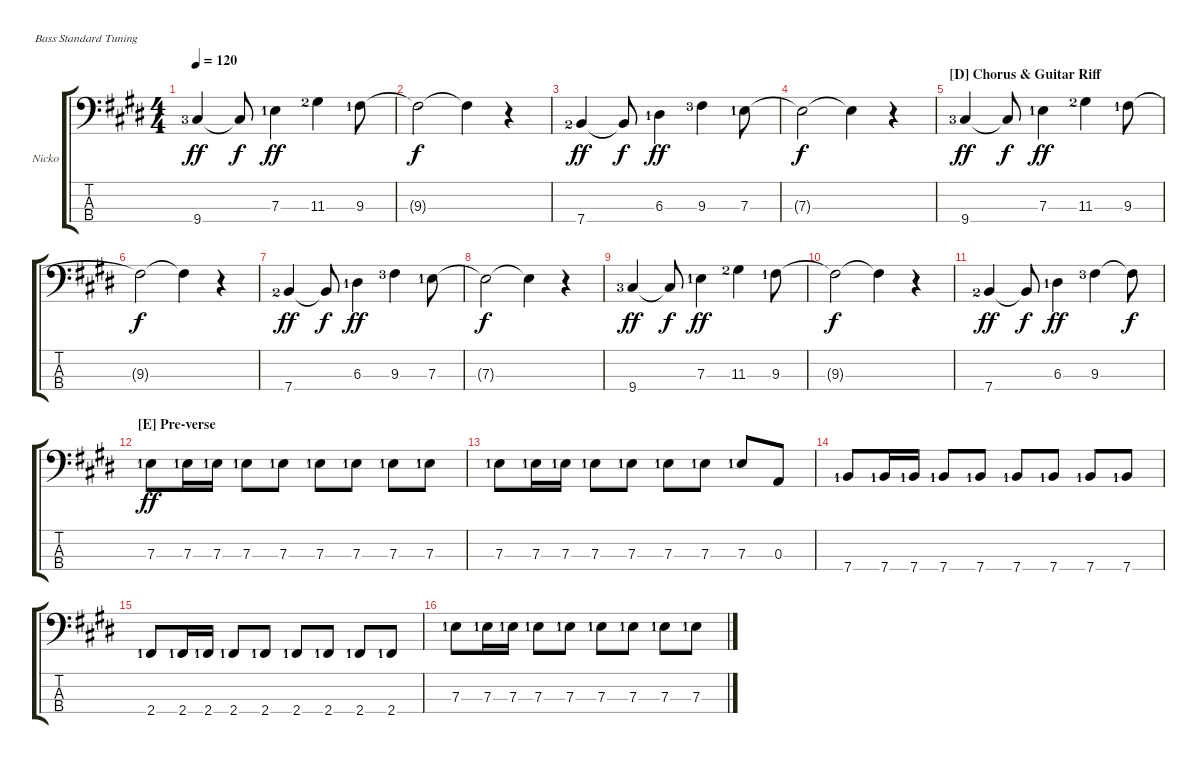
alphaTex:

\bracketExtendMode groupsimilarinstruments
\firstSystemTrackNameOrientation horizontal
\otherSystemsTrackNameOrientation horizontal
\track ("Electric Bass Guitar" "Nicko") {instrument electricbasspick}
\staff {score tabs}
\tuning (G2 D2 A1 E1)
\ts (4 4)
\tempo 120
\clef f4
\scale
0.543693
\ks e
9.4{lf 4}.4{dy ff} 9.4{t}.8{dy f} 7.3{lf 2}.4{dy ff} 11.3{lf 3}.4 9.3{lf 2}.8 |
\scale
0.456053 9.3{t}.2{dy f} 9.3{t}.4 r.4 |
\scale
0.544467 7.4{lf 3}.4{dy ff} 7.4{t}.8{dy f} 6.3{lf 2}.4{dy ff} 9.3{lf 4}.4 7.3{lf 2}.8 |
\scale
0.455368 7.3{t}.2{dy f} 7.3{t}.4 r.4 |
\section ("D" "Chorus & Guitar Riff")
\scale
0.547843 9.4{lf 4}.4{dy ff} 9.4{t}.8{dy f} 7.3{lf 2}.4{dy ff} 11.3{lf 3}.4 9.3{lf 2}.8 |
\scale
0.45192 9.3{t}.2{dy f} 9.3{t}.4 r.4 |
\scale
0.549994 7.4{lf 3}.4{dy ff} 7.4{t}.8{dy f} 6.3{lf 2}.4{dy ff} 9.3{lf 4}.4 7.3{lf 2}.8 |
\scale
0.449848 7.3{t}.2{dy f} 7.3{t}.4 r.4 |
\scale
0.553377 9.4{lf 4}.4{dy ff} 9.4{t}.8{dy f} 7.3{lf 2}.4{dy ff} 11.3{lf 3}.4 9.3{lf 2}.8 |
\scale
0.446409 9.3{t}.2{dy f} 9.3{t}.4 r.4 |
\scale
0.556073 7.4{lf 3}.4{dy ff} 7.4{t}.8{dy f} 6.3{lf 2}.4{dy ff} 9.3{lf 4}.4 9.3{t}.8{dy f} |
\section ("E" "Pre-verse")
\scale
0.444022 7.3{lf 2}.8{dy ff} 7.3{lf 2}.16 7.3{lf 2}.16 7.3{lf 2}.8 7.3{lf 2}.8 7.3{lf 2}.8 7.3{lf 2}.8 7.3{lf 2}.8 7.3{lf 2}.8 |
\scale
0.558015 7.3{lf 2}.8 7.3{lf 2}.16 7.3{lf 2}.16 7.3{lf 2}.8 7.3{lf 2}.8 7.3{lf 2}.8 7.3{lf 2}.8 7.3{lf 2}.8 0.3.8 |
\scale
0.442037 7.4{lf 2}.8 7.4{lf 2}.16 7.4{lf 2}.16 7.4{lf 2}.8 7.4{lf 2}.8 7.4{lf 2}.8 7.4{lf 2}.8 7.4{lf 2}.8 7.4{lf 2}.8 |
\scale
0.558928 2.4{lf 2}.8 2.4{lf 2}.16 2.4{lf 2}.16 2.4{lf 2}.8 2.4{lf 2}.8 2.4{lf 2}.8 2.4{lf 2}.8 2.4{lf 2}.8 2.4{lf 2}.8 |
\scale
0.441136 7.3{lf 2}.8 7.3{lf 2}.16 7.3{lf 2}.16 7.3{lf 2}.8 7.3{lf 2}.8 7.3{lf 2}.8 7.3{lf 2}.8 7.3{lf 2}.8 7.3{lf 2}.8
